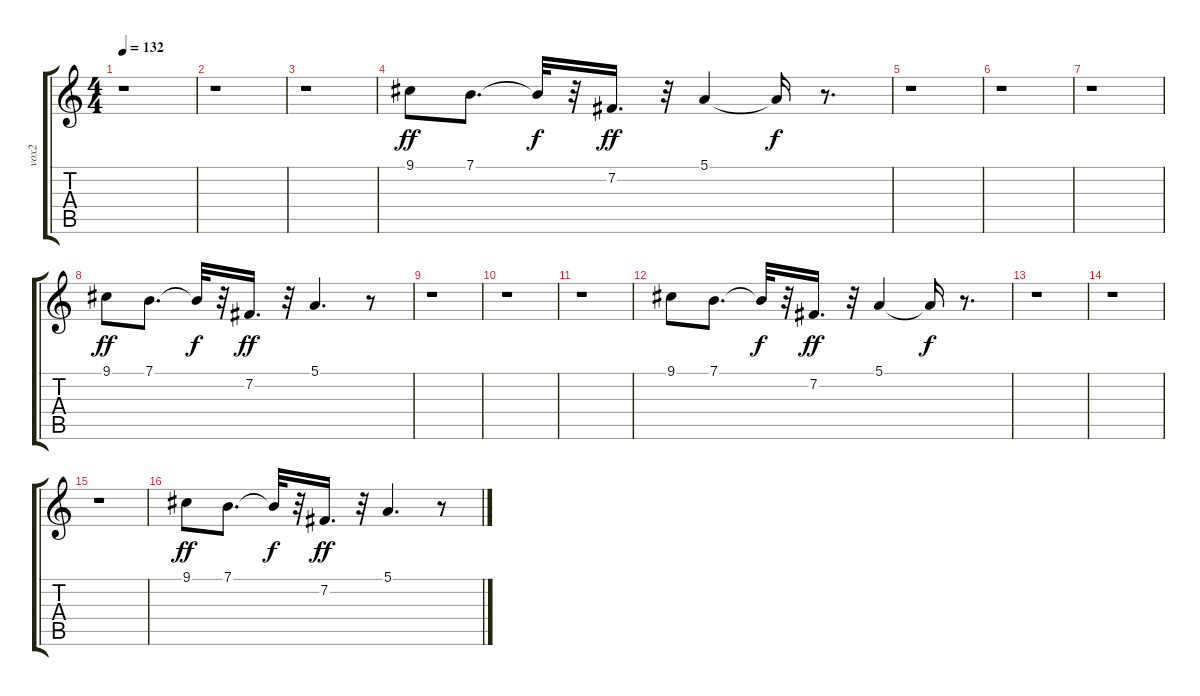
\track ("vox2" "vox2") {instrument fx5brightness}
\staff {score tabs}
\tuning (E4 B3 G3 D3 A2 E2) {hide}
\ts (4 4)
\tempo 132
\clef g2
\ks c
r.1{dy ff} |
r.1 |
r.1 |
9.1.8 7.1.8{d} 7.1{t}.32{dy f} r.32 7.2.16{d dy ff} r.32 5.1.4 5.1{t}.16{dy f} r.8{d} |
r.1 |
r.1 |
r.1 |
9.1.8{dy ff} 7.1.8{d} 7.1{t}.32{dy f} r.32 7.2.16{d dy ff} r.32 5.1.4{d} r.8 |
r.1 |
r.1 |
r.1 |
9.1.8 7.1.8{d} 7.1{t}.32{dy f} r.32 7.2.16{d dy ff} r.32 5.1.4 5.1{t}.16{dy f} r.8{d} |
r.1 |
r.1 |
r.1 |
9.1.8{dy ff} 7.1.8{d} 7.1{t}.32{dy f} r.32 7.2.16{d dy ff} r.32 5.1.4{d} r.8
